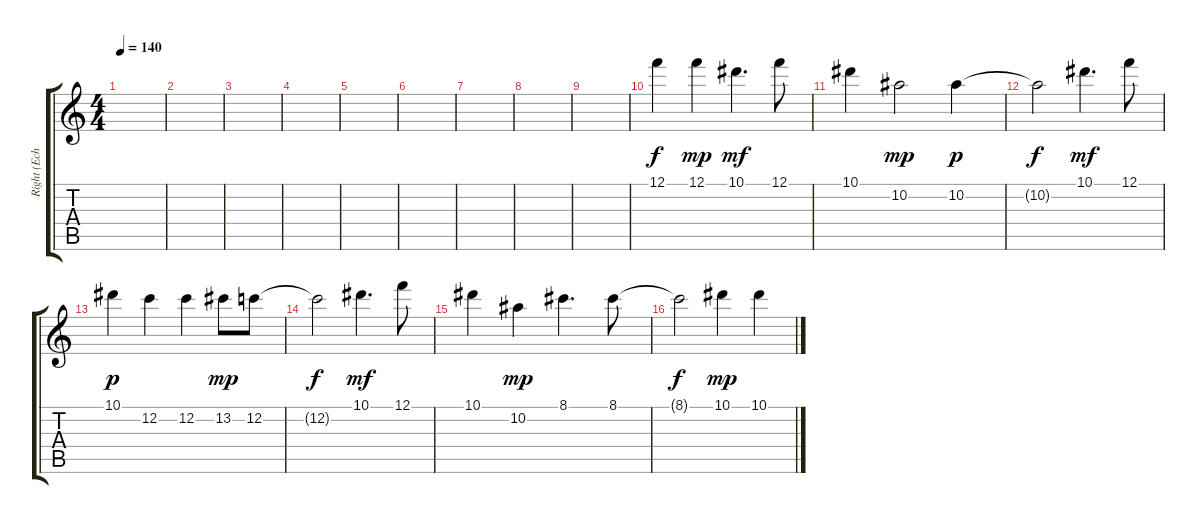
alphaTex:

\track ("Right (Echo)" "Right (Ech") {instrument brightacousticpiano}
\staff {score tabs}
\tuning (F5 C5 Ab4 Eb4 Bb3 F3) {hide}
\ts (4 4)
\tempo 140
\clef g2
\ks c
|
|
|
|
|
|
|
|
|
12.1.4{dy f} 12.1.4{dy mp} 10.1.4{d dy mf} 12.1.8 |
10.1.4 10.2.2{dy mp} 10.2.4{dy p} |
10.2{t}.2{dy f} 10.1.4{d dy mf} 12.1.8 |
10.1.4{dy p} 12.2.4 12.2.4 13.2.8{dy mp} 12.2.8 |
12.2{t}.2{dy f} 10.1.4{d dy mf} 12.1.8 |
10.1.4 10.2.4{dy mp} 8.1.4{d} 8.1.8 |
8.1{t}.2{dy f} 10.1.4{dy mp} 10.1.4
